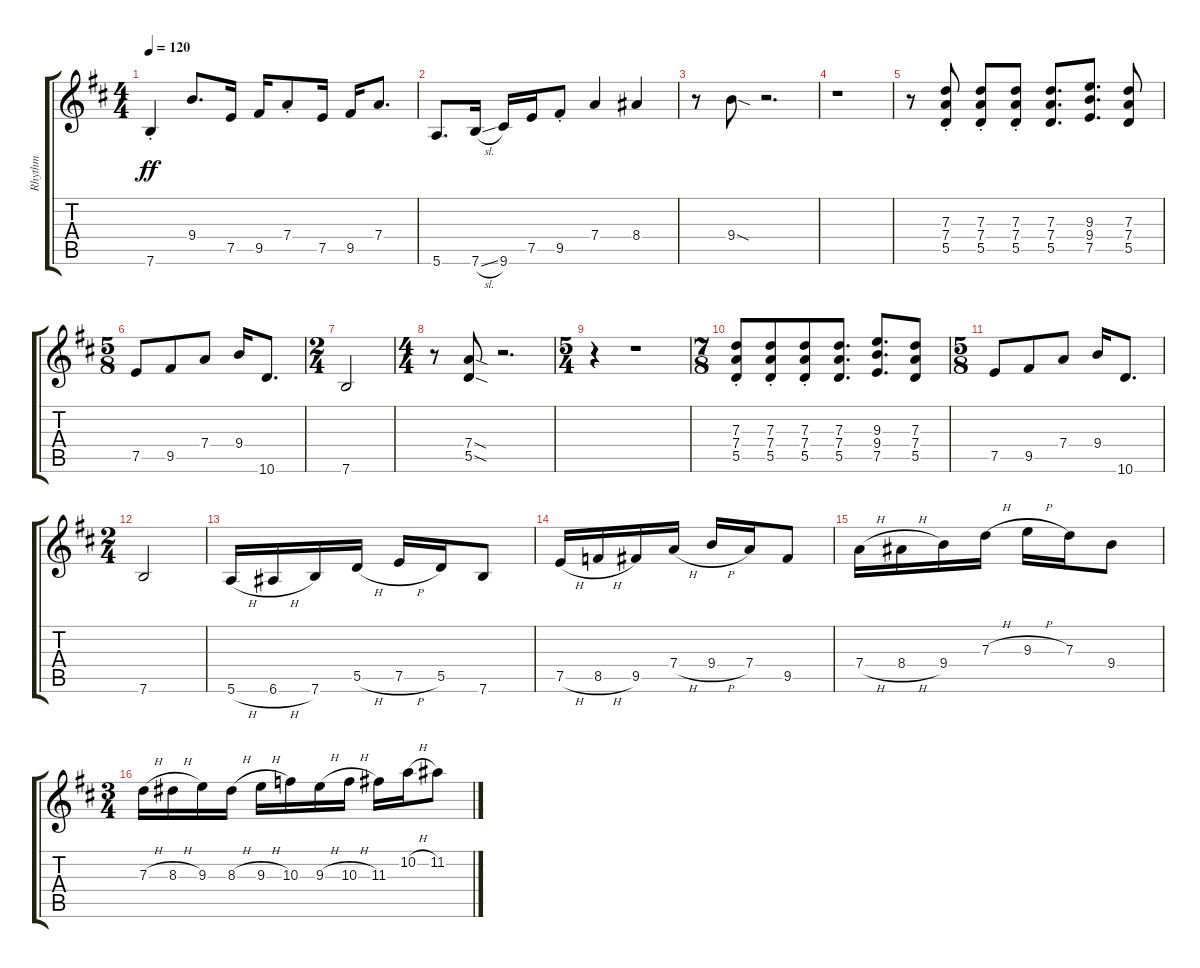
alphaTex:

\track ("Rhythm" "Rhythm") {instrument distortionguitar}
\staff {score tabs}
\tuning (E4 B3 G3 D3 A2 E2) {hide}
\ts (4 4)
\tempo 120
\clef g2
\ks d
7.6{st}.4{dy ff} 9.4.8{d} 7.5.16 9.5.16 7.4{st}.8 7.5.16 9.5.16 7.4.8{d} |
5.6.8{d} 7.6{sl}.16 9.6.16 7.5.16 9.5{st}.8 7.4.4 8.4.4 |
r.8 9.4{sod}.8 r.2{d} |
r.1 |
r.8 (7.3{st} 7.4{st} 5.5{st}).8 (7.3{st} 7.4{st} 5.5{st}).8 (7.3{st} 7.4{st} 5.5{st}).8 (7.3 7.4 5.5).8{d} (9.3 9.4 7.5).8{d} (7.3 7.4 5.5).8 |
\ts (5 8)
7.5.8 9.5.8 7.4.8 9.4.16 10.6.8{d} |
\ts (2 4)
7.6.2 |
\ts (4 4)
r.8 (7.4{sod} 5.5{sod}).8 r.2{d} |
\ts (5 4)
r.4 r.1 |
\ts (7 8)
(7.3{st} 7.4{st} 5.5{st}).8 (7.3{st} 7.4{st} 5.5{st}).8 (7.3{st} 7.4{st} 5.5{st}).8 (7.3 7.4 5.5).8{d} (9.3 9.4 7.5).8{d} (7.3 7.4 5.5).8 |
\ts (5 8)
7.5.8 9.5.8 7.4.8 9.4.16 10.6.8{d} |
\ts (2 4)
7.6.2 |
5.6{h}.16 6.6{h}.16 7.6.16 5.5{h}.16 7.5{h}.16 5.5.16 7.6.8 |
7.5{h}.16 8.5{h}.16 9.5.16 7.4{h}.16 9.4{h}.16 7.4.16 9.5.8 |
7.4{h}.16 8.4{h}.16 9.4.16 7.3{h}.16 9.3{h}.16 7.3.16 9.4.8 |
\ts (3 4)
7.3{h}.16 8.3{h}.16 9.3.16 8.3{h}.16 9.3{h}.16 10.3.16 9.3{h}.16 10.3{h}.16 11.3.16 10.2{h}.16 11.2.8
